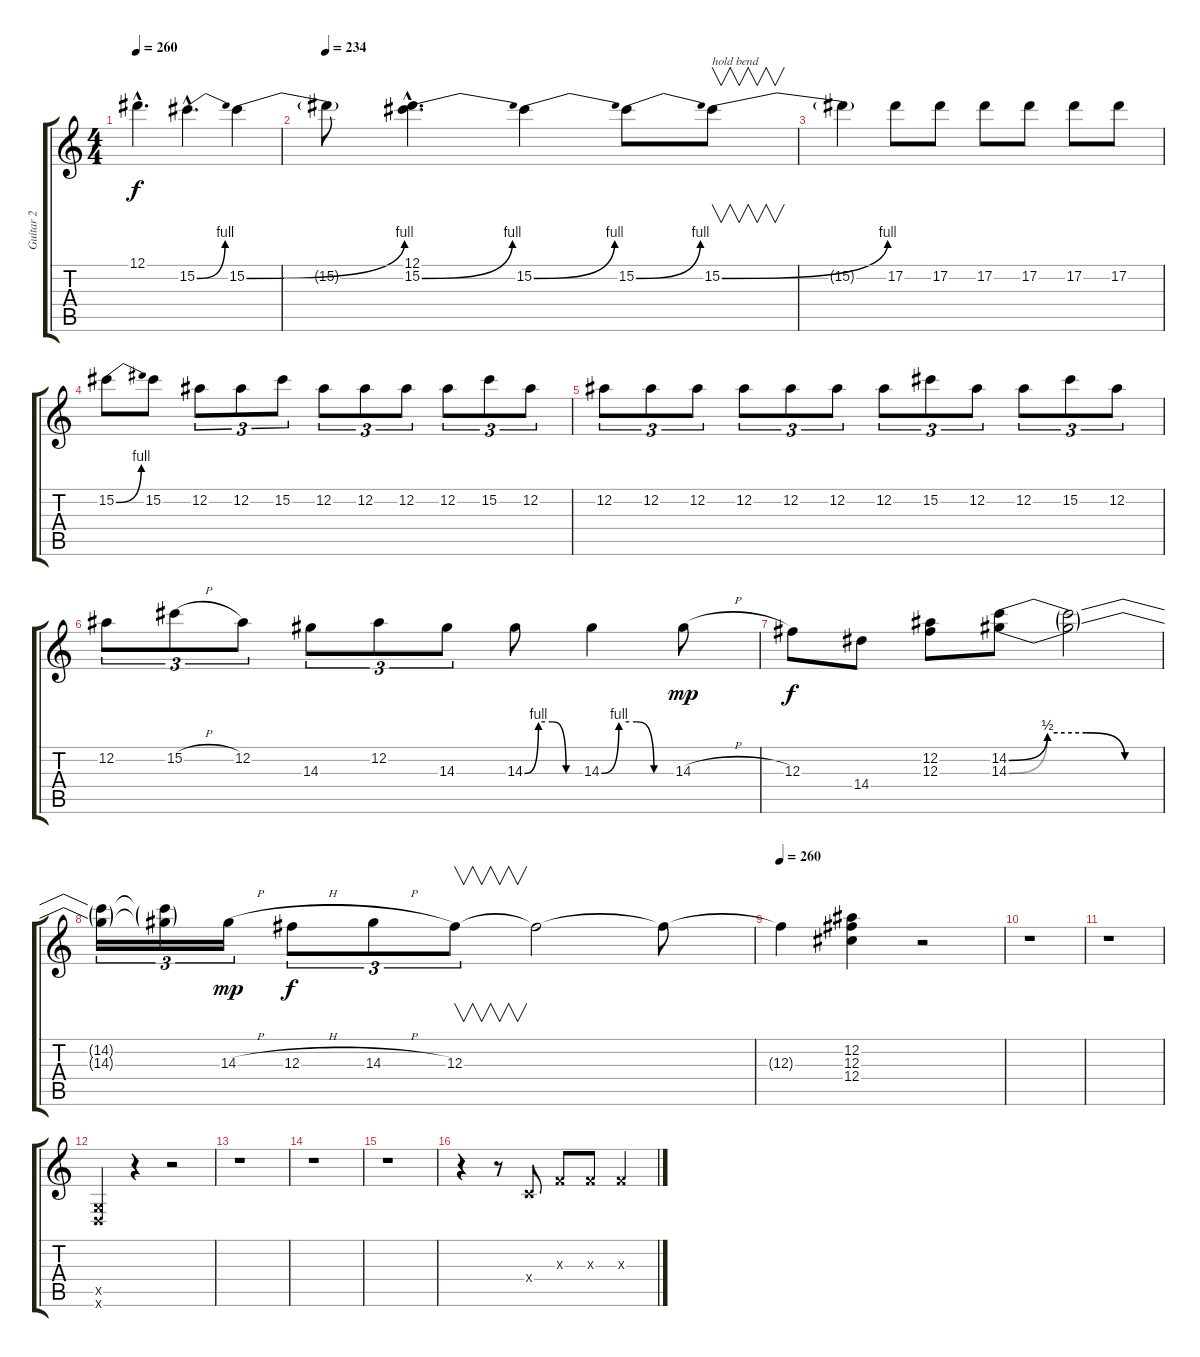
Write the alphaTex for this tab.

\track ("Guitar 2" "Guitar 2") {instrument distortionguitar}
\staff {score tabs}
\tuning (Eb4 Bb3 Gb3 Db3 Ab2 Eb2) {hide}
\ts (4 4)
\tempo 260
\clef g2
\ks c
12.1{hac}.4{d dy f} 15.2{be (bend 0 0 60 4) hac}.4{d} 15.2{be (bend 0 0 60 4)}.4 |
\tempo 234
15.2{t}.8 (12.1{hac} 15.2{be (bend 0 0 60 4) hac}).4{d} 15.2{be (bend 0 0 60 4)}.4 15.2{be (bend 0 0 60 4)}.8 15.2{be (bend 0 0 60 4)}.8{v txt "hold bend"} |
15.2{t}.4 17.2.8 17.2.8 17.2.8 17.2.8 17.2.8 17.2.8 |
15.2{be (bend 0 0 60 4)}.8 15.2.8 12.2.8{tu (3 2)} 12.2.8{tu (3 2)} 15.2.8{tu (3 2)} 12.2.8{tu (3 2)} 12.2.8{tu (3 2)} 12.2.8{tu (3 2)} 12.2.8{tu (3 2)} 15.2.8{tu (3 2)} 12.2.8{tu (3 2)} |
12.2.8{tu (3 2)} 12.2.8{tu (3 2)} 12.2.8{tu (3 2)} 12.2.8{tu (3 2)} 12.2.8{tu (3 2)} 12.2.8{tu (3 2)} 12.2.8{tu (3 2)} 15.2.8{tu (3 2)} 12.2.8{tu (3 2)} 12.2.8{tu (3 2)} 15.2.8{tu (3 2)} 12.2.8{tu (3 2)} |
12.2.8{tu (3 2)} 15.2{h}.8{tu (3 2)} 12.2.8{tu (3 2)} 14.3.8{tu (3 2)} 12.2.8{tu (3 2)} 14.3.8{tu (3 2)} 14.3{be (custom 0 0 15 4 30 4 45 0 60 0)}.8 14.3{be (custom 0 0 15 4 30 4 45 0 60 0)}.4 14.3{h}.8{dy mp} |
12.3.8{dy f} 14.4.8 (12.2 12.3).8 (14.2{be (custom 0 0 15 2 30 2 45 0 60 0)} 14.3{be (custom 0 0 15 2 30 2 45 0 60 0)}).8 (14.2{t} 14.3{t}).2 |
(14.2{t} 14.3{t}).16{tu (3 2)} (14.2{t} 14.3{t}).16{tu (3 2)} 14.3{h}.16{tu (3 2) dy mp} 12.3{h}.8{tu (3 2) dy f} 14.3{h}.8{tu (3 2)} 12.3.8{v tu (3 2)} 12.3{t}.2 12.3{t}.8 |
\tempo 260
12.3{t}.4 (12.2 12.3 12.4).4 r.2 |
r.1 |
r.1 |
(-1.5{x} -1.6{x}).4 r.4 r.2 |
r.1 |
r.1 |
r.1 |
r.4 r.8 -1.4{x}.8 -1.3{x}.8 -1.3{x}.8 -1.3{x}.4
